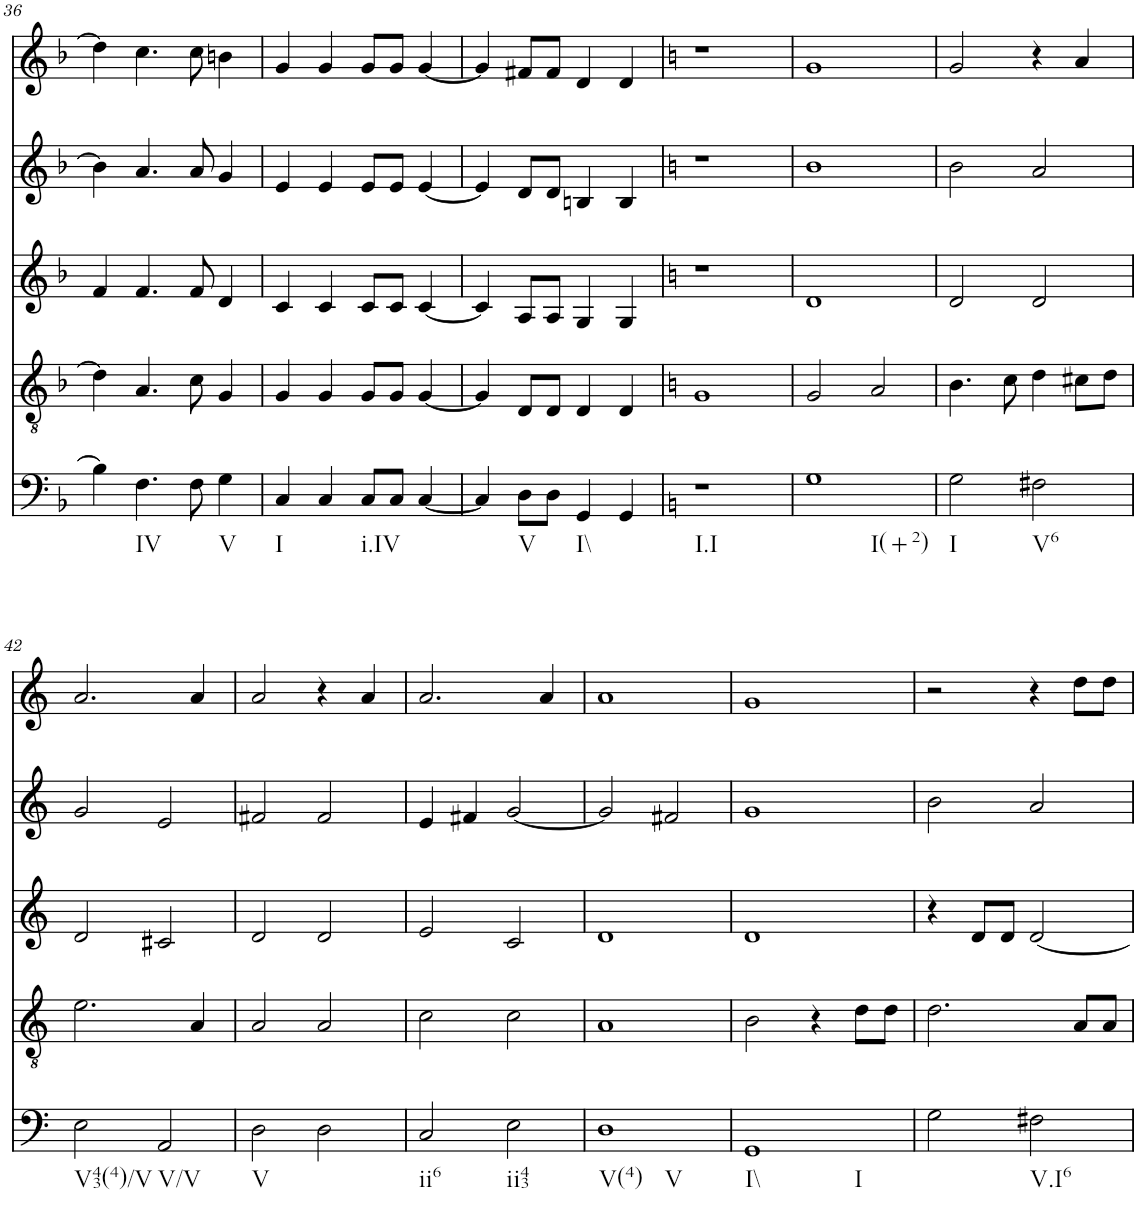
**kern	**kern	**kern	**kern	**kern
*part5	*part4	*part3	*part2	*part1
*staff5	*staff4	*staff3	*staff2	*staff1
*I"vox	*I"vox	*I"vox	*I"vox	*I"vox
!!LO:PB:g=z
*clefF4	*clefGv2	*clefG2	*clefG2	*clefG2
*k[b-]	*k[b-]	*k[b-]	*k[b-]	*k[b-]
*M4/4	*M4/4	*M4/4	*M4/4	*M4/4
=36	=36	=36	=36	=36
4B-\]	4d\]	4f/	4b-\]	4dd\]
!LO:TX:b:t=IV	!	!	!	!
4.F\	4.A/	4.f/	4.a/	4.cc\
8F\	8c\	8f/	8a/	8cc\
!LO:TX:b:t=V	!	!	!	!
4G\	4G/	4d/	4g/	4bn\
=37	=37	=37	=37	=37
!LO:TX:b:t=I	!	!	!	!
4C/	4G/	4c/	4e/	4g/
4C/	4G/	4c/	4e/	4g/
!LO:TX:b:t=i.IV	!	!	!	!
8C/L	8G/L	8c/L	8e/L	8g/L
8C/J	8G/J	8c/J	8e/J	8g/J
[4C/	[4G/	[4c/	[4e/	[4g/
=38	=38	=38	=38	=38
4C/]	4G/]	4c/]	4e/]	4g/]
!LO:TX:b:t=V	!	!	!	!
8D\L	8D/L	8A/L	8d/L	8f#X/L
8D\J	8D/J	8A/J	8d/J	8f#/J
!LO:TX:b:t=I\\	!	!	!	!
4GG/	4D/	4G/	4Bn/	4d/
4GG/	4D/	4G/	4B/	4d/
=39	=39	=39	=39	=39
*k[]	*k[]	*k[]	*k[]	*k[]
!LO:TX:b:t=I.I	!	!	!	!
1r	1G	1r	1r	1r
=40	=40	=40	=40	=40
!LO:TX:b:t=I(+2)	!	!	!	!
1G	2G/	1d	1b	1g
.	2A/	.	.	.
=41	=41	=41	=41	=41
!LO:TX:b:t=I	!	!	!	!
2G\	4.B\	2d/	2b\	2g/
.	8c\	.	.	.
!LO:TX:b:t=V6	!	!	!	!
2F#X\	4d\	2d/	2a/	4r
.	8c#X\L	.	.	4a/
.	8d\J	.	.	.
!!LO:LB:g=z
=42	=42	=42	=42	=42
!LO:TX:b:t=V43(4)/V	!	!	!	!
2E\	2.e\	2d/	2g/	2.a/
!LO:TX:b:t=V/V	!	!	!	!
2AA/	.	2c#X/	2e/	.
.	4A/	.	.	4a/
=43	=43	=43	=43	=43
!LO:TX:b:t=V	!	!	!	!
2D\	2A/	2d/	2f#X/	2a/
2D\	2A/	2d/	2f#/	4r
.	.	.	.	4a/
=44	=44	=44	=44	=44
!LO:TX:b:t=ii6	!	!	!	!
2C/	2c\	2e/	4e/	2.a/
.	.	.	4f#X/	.
!LO:TX:b:t=ii43	!	!	!	!
2E\	2c\	2c/	[2g/	.
.	.	.	.	4a/
=45	=45	=45	=45	=45
!LO:TX:b:t=V(4)	!	!	!	!
!LO:TX:b:t=V	!	!	!	!
1D	1A	1d	2g/]	1a
.	.	.	2f#X/	.
=46	=46	=46	=46	=46
!LO:TX:b:t=I\\	!	!	!	!
!LO:TX:b:t=I	!	!	!	!
1GG	2B\	1d	1g	1g
.	4r	.	.	.
.	8d\L	.	.	.
.	8d\J	.	.	.
=47	=47	=47	=47	=47
2G\	2.d\	4r	2b\	2r
.	.	8d/L	.	.
.	.	8d/J	.	.
!LO:TX:b:t=V.I6	!	!	!	!
2F#X\	.	[2d/	2a/	4r
.	8A/L	.	.	8dd\L
.	8A/J	.	.	8dd\J
=	=	=	=	=
*-	*-	*-	*-	*-
